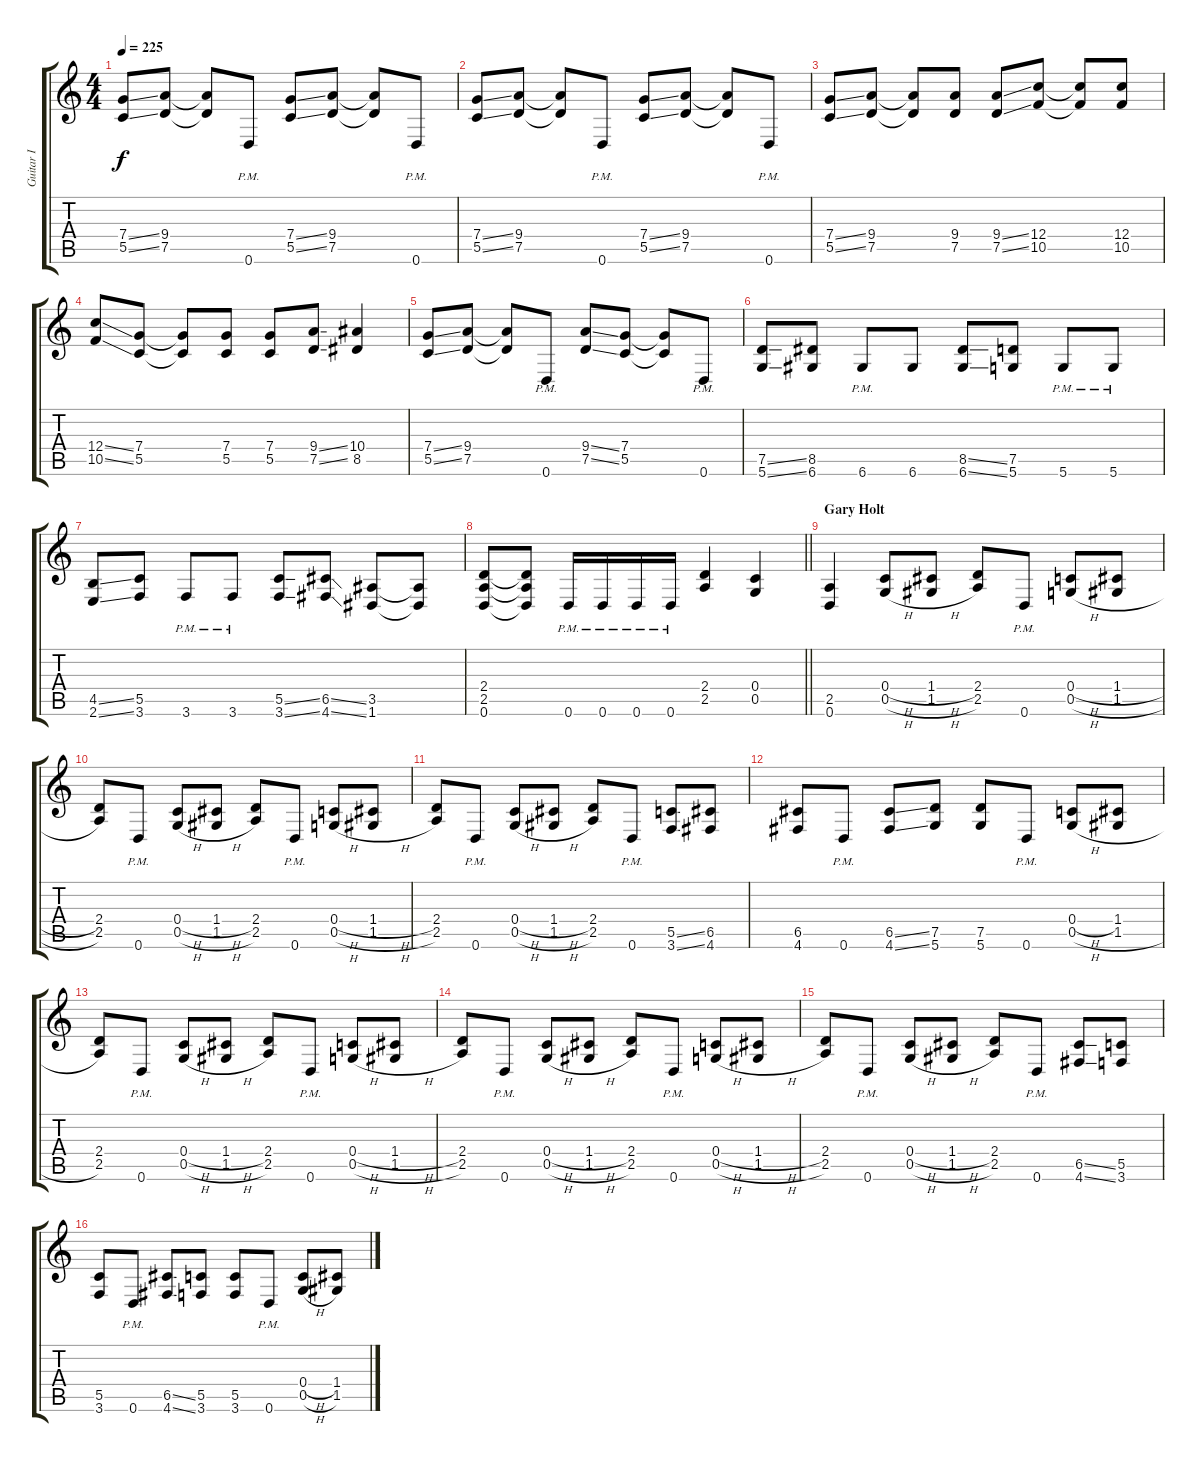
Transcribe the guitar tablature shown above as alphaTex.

\track ("Guitar I" "Guitar I") {instrument distortionguitar}
\staff {score tabs}
\tuning (D4 A3 F3 C3 G2 D2) {hide}
\ts (4 4)
\tempo 225
\clef g2
\ks c
(7.4{ss} 5.5{ss}).8{dy f} (9.4 7.5).8 (9.4{t} 7.5{t}).8 0.6{pm}.8 (7.4{ss} 5.5{ss}).8 (9.4 7.5).8 (9.4{t} 7.5{t}).8 0.6{pm}.8 |
(7.4{ss} 5.5{ss}).8 (9.4 7.5).8 (9.4{t} 7.5{t}).8 0.6{pm}.8 (7.4{ss} 5.5{ss}).8 (9.4 7.5).8 (9.4{t} 7.5{t}).8 0.6{pm}.8 |
(7.4{ss} 5.5{ss}).8 (9.4 7.5).8 (9.4{t} 7.5{t}).8 (9.4 7.5).8 (9.4{ss} 7.5{ss}).8 (12.4 10.5).8 (12.4{t} 10.5{t}).8 (12.4 10.5).8 |
(12.4{ss} 10.5{ss}).8 (7.4 5.5).8 (7.4{t} 5.5{t}).8 (7.4 5.5).8 (7.4 5.5).8 (9.4{ss} 7.5{ss}).8 (10.4 8.5).4 |
(7.4{ss} 5.5{ss}).8 (9.4 7.5).8 (9.4{t} 7.5{t}).8 0.6{pm}.8 (9.4{ss} 7.5{ss}).8 (7.4 5.5).8 (7.4{t} 5.5{t}).8 0.6{pm}.8 |
(7.5{ss} 5.6{ss}).8 (8.5 6.6).8 6.6{pm}.8 6.6.8 (8.5{ss} 6.6{ss}).8 (7.5 5.6).8 5.6{pm}.8 5.6{pm}.8 |
(4.5{ss} 2.6{ss}).8 (5.5 3.6).8 3.6{pm}.8 3.6{pm}.8 (5.5{ss} 3.6{ss}).8 (6.5{ss} 4.6{ss}).8 (3.5 1.6).8 (3.5{t} 1.6{t}).8 |
\barLineRight lightlight
(2.4 2.5 0.6).8 (2.4{t} 2.5{t} 0.6{t}).8 0.6{pm}.16 0.6{pm}.16 0.6{pm}.16 0.6{pm}.16 (2.4 2.5).4 (0.4 0.5).4 |
\section ("" "Gary Holt")
(2.5 0.6).4 (0.4{h} 0.5{h}).8 (1.4{h} 1.5{h}).8 (2.4 2.5).8 0.6{pm}.8 (0.4{h} 0.5{h}).8 (1.4{h} 1.5{h}).8 |
(2.4 2.5).8 0.6{pm}.8 (0.4{h} 0.5{h}).8 (1.4{h} 1.5{h}).8 (2.4 2.5).8 0.6{pm}.8 (0.4{h} 0.5{h}).8 (1.4{h} 1.5{h}).8 |
(2.4 2.5).8 0.6{pm}.8 (0.4{h} 0.5{h}).8 (1.4{h} 1.5{h}).8 (2.4 2.5).8 0.6{pm}.8 (5.5{ss} 3.6{ss}).8 (6.5 4.6).8 |
(6.5 4.6).8 0.6{pm}.8 (6.5{ss} 4.6{ss}).8 (7.5 5.6).8 (7.5 5.6).8 0.6{pm}.8 (0.4{h} 0.5{h}).8 (1.4 1.5{h}).8 |
(2.4 2.5).8 0.6{pm}.8 (0.4{h} 0.5{h}).8 (1.4{h} 1.5{h}).8 (2.4 2.5).8 0.6{pm}.8 (0.4{h} 0.5{h}).8 (1.4{h} 1.5{h}).8 |
(2.4 2.5).8 0.6{pm}.8 (0.4{h} 0.5{h}).8 (1.4{h} 1.5{h}).8 (2.4 2.5).8 0.6{pm}.8 (0.4{h} 0.5{h}).8 (1.4{h} 1.5{h}).8 |
(2.4 2.5).8 0.6{pm}.8 (0.4{h} 0.5{h}).8 (1.4{h} 1.5{h}).8 (2.4 2.5).8 0.6{pm}.8 (6.5{ss} 4.6{ss}).8 (5.5 3.6).8 |
(5.5 3.6).8 0.6{pm}.8 (6.5{ss} 4.6{ss}).8 (5.5 3.6).8 (5.5 3.6).8 0.6{pm}.8 (0.4{h} 0.5{h}).8 (1.4{h} 1.5{h}).8
